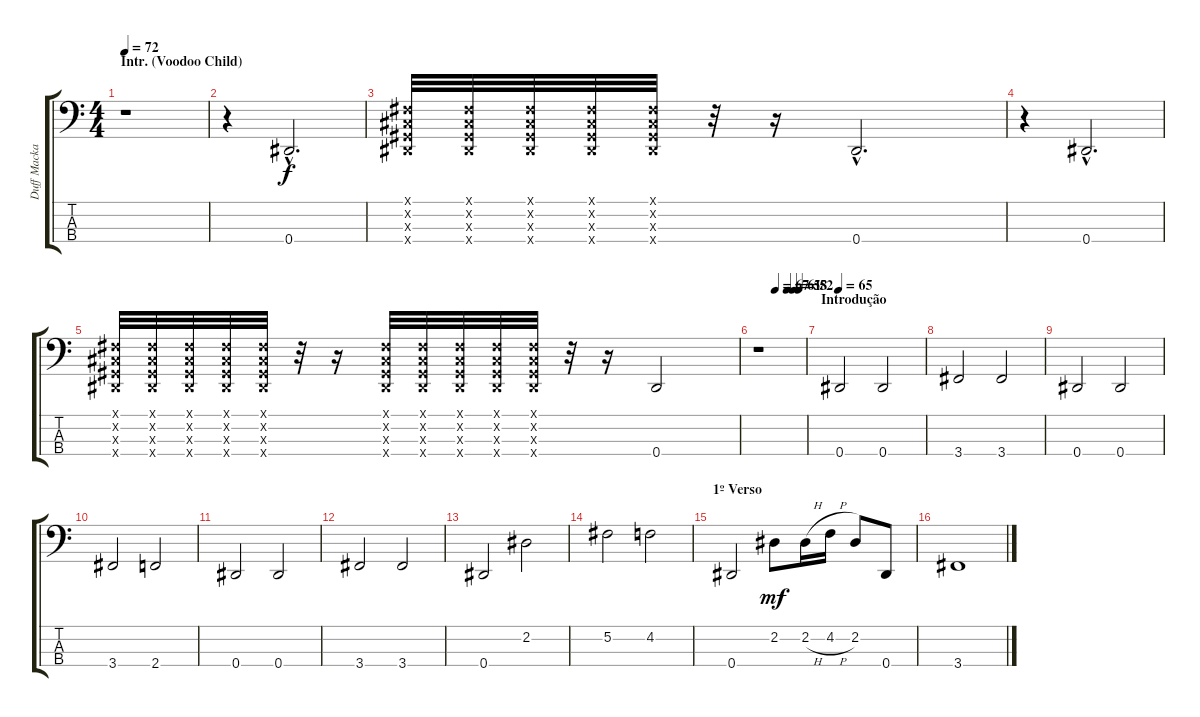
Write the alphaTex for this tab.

\track ("Duff Mackagan" "Duff Macka") {instrument electricbasspick}
\staff {score tabs}
\tuning (Gb2 Db2 Ab1 Eb1) {hide}
\ts (4 4)
\section ("" "Intr. (Voodoo Child)")
\tempo 72
\tempo 68
\tempo 72
\clef f4
\ks c
r.1{dy f instrument electricbasspick} |
r.4 0.4{hac}.2{d} |
(0.1{x} 0.2{x} 0.3{x} 0.4{x}).32 (0.1{x} 0.2{x} 0.3{x} 0.4{x}).32 (0.1{x} 0.2{x} 0.3{x} 0.4{x}).32 (0.1{x} 0.2{x} 0.3{x} 0.4{x}).32 (0.1{x} 0.2{x} 0.3{x} 0.4{x}).32 r.32 r.16 0.4{hac}.2{d} |
r.4 0.4{hac}.2{d} |
(0.1{x} 0.2{x} 0.3{x} 0.4{x}).32 (0.1{x} 0.2{x} 0.3{x} 0.4{x}).32 (0.1{x} 0.2{x} 0.3{x} 0.4{x}).32 (0.1{x} 0.2{x} 0.3{x} 0.4{x}).32 (0.1{x} 0.2{x} 0.3{x} 0.4{x}).32 r.32 r.16 (0.1{x} 0.2{x} 0.3{x} 0.4{x}).32 (0.1{x} 0.2{x} 0.3{x} 0.4{x}).32 (0.1{x} 0.2{x} 0.3{x} 0.4{x}).32 (0.1{x} 0.2{x} 0.3{x} 0.4{x}).32 (0.1{x} 0.2{x} 0.3{x} 0.4{x}).32 r.32 r.16 0.4.2 |
\tempo (67 0.375)
\tempo (61 0.625)
\tempo (58 0.75)
\tempo (52 0.875)
r.1 |
\section ("" "Introdução")
\tempo 65
0.4.2 0.4.2 |
3.4.2 3.4.2 |
0.4.2 0.4.2 |
3.4.2 2.4.2 |
0.4.2 0.4.2 |
3.4.2 3.4.2 |
0.4.2 2.2.2 |
5.2.2 4.2.2 |
\section ("" "1º Verso")
0.4.2 2.2.8{dy mf} 2.2{h}.16 4.2{h}.16 2.2.8 0.4.8 |
3.4.1
